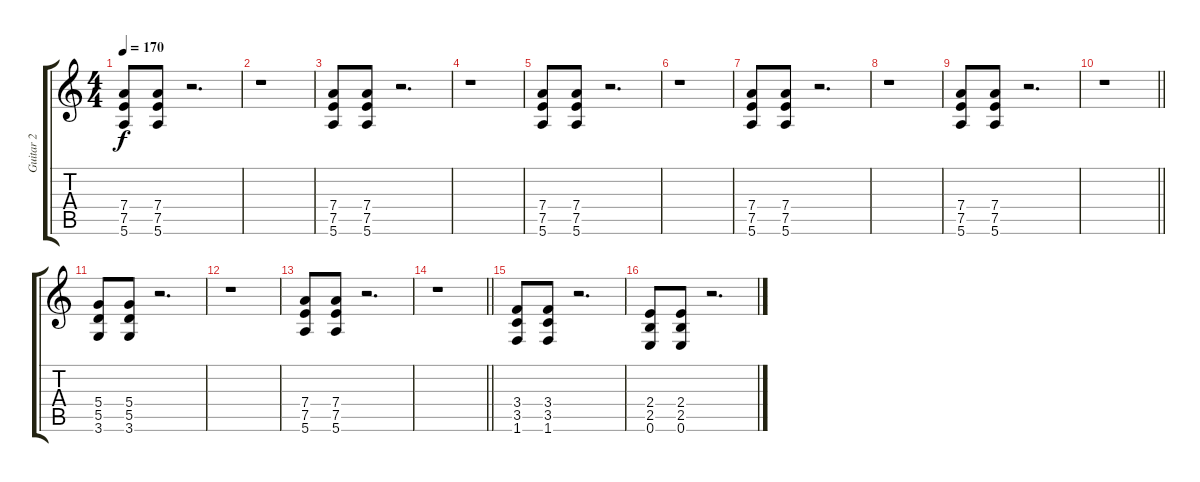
\track ("Guitar 2" "Guitar 2") {instrument overdrivenguitar}
\staff {score tabs}
\tuning (E4 B3 G3 D3 A2 E2) {hide}
\ts (4 4)
\tempo 170
\clef g2
\ks c
(7.4 7.5 5.6).8{dy f} (7.4 7.5 5.6).8 r.2{d} |
r.1 |
(7.4 7.5 5.6).8 (7.4 7.5 5.6).8 r.2{d} |
r.1 |
(7.4 7.5 5.6).8 (7.4 7.5 5.6).8 r.2{d} |
r.1 |
(7.4 7.5 5.6).8 (7.4 7.5 5.6).8 r.2{d} |
r.1 |
(7.4 7.5 5.6).8 (7.4 7.5 5.6).8 r.2{d} |
\barLineRight lightlight
r.1 |
(5.4 5.5 3.6).8 (5.4 5.5 3.6).8 r.2{d} |
r.1 |
(7.4 7.5 5.6).8 (7.4 7.5 5.6).8 r.2{d} |
\barLineRight lightlight
r.1 |
(3.4 3.5 1.6).8 (3.4 3.5 1.6).8 r.2{d} |
(2.4 2.5 0.6).8 (2.4 2.5 0.6).8 r.2{d}
